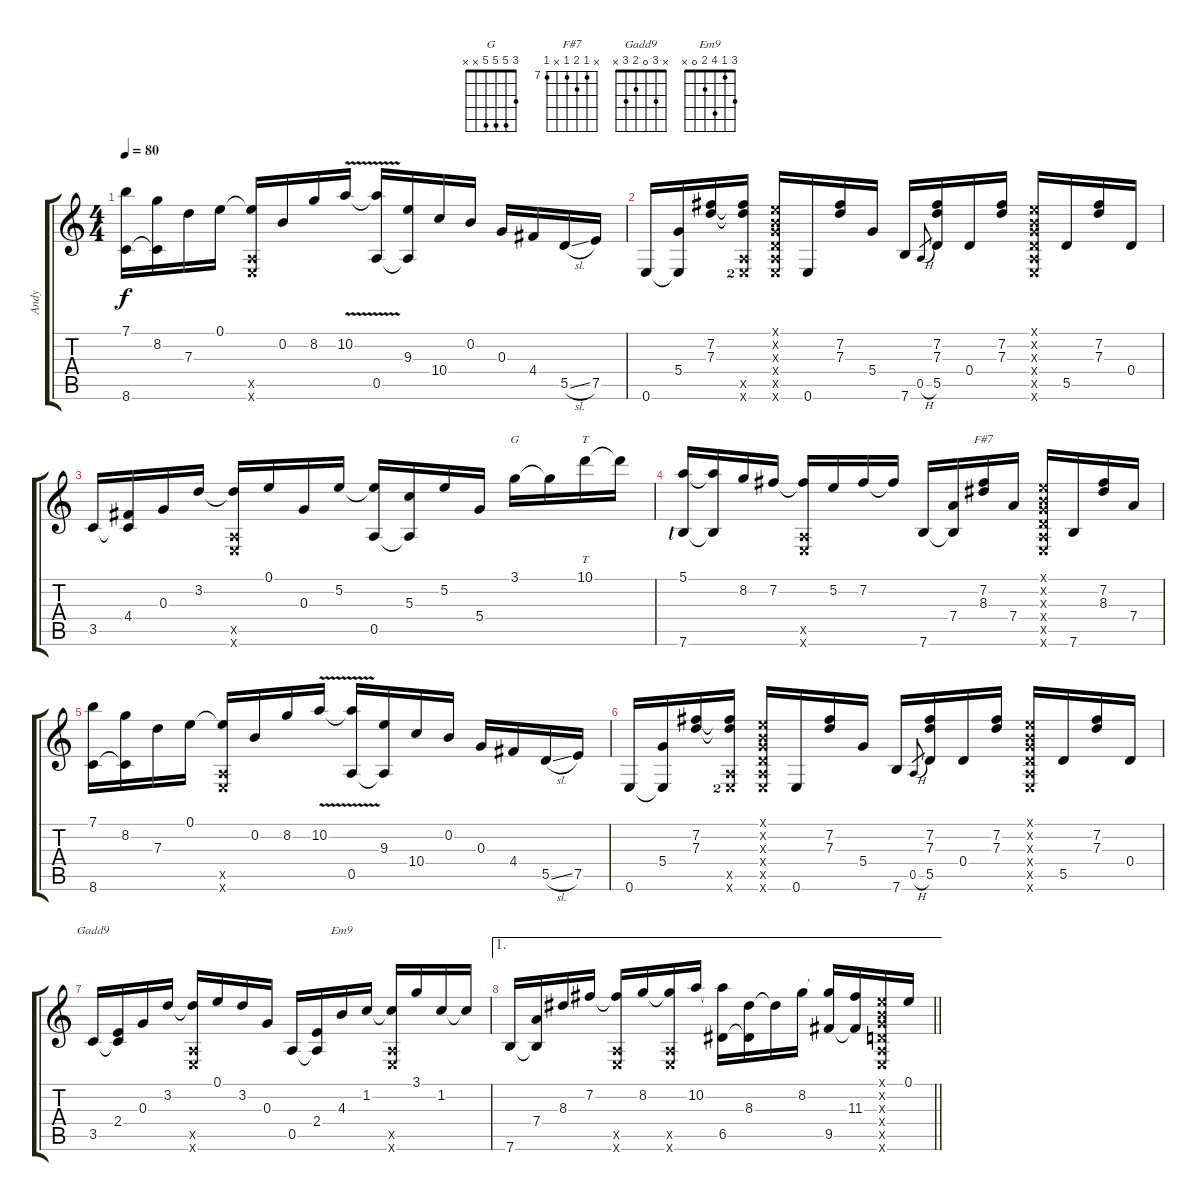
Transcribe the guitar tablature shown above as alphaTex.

\track ("Andy" "Andy") {instrument acousticguitarsteel}
\staff {score tabs}
\tuning (E4 B3 G3 D3 A2 E2) {hide}
\chord ("G" 3 5 5 5 x x)
\chord ("F#7" x 7 8 7 x 7) {firstfret 7}
\chord ("Gadd9" x 3 0 2 3 x)
\chord ("Em9" 3 1 4 2 0 x)
\ts (4 4)
\tempo 80
\clef g2
\ks c
(7.1 8.6).16{dy f} (8.2 8.6{t}).16 7.3.16 0.1.16 (0.1{t} 0.5{x} 0.6{x}).16 0.2.16 8.2.16 10.2{v}.16 (10.2{t} 0.5).16 (9.3 0.5{t}).16 10.4.16 0.2.16 0.3.16 4.4.16 5.5{sl}.16 7.5.16 |
0.6.16 (5.4 0.6{t}).16 (7.2 7.3).16 (7.2{t} 7.3{t} 0.5{x} 0.6{x lf 3}).16 (0.1{x} 0.2{x} 0.3{x} 0.4{x} 0.5{x} 0.6{x}).16 0.6.16 (7.2 7.3).16 5.4.16 7.6.16 0.5{h}.8{gr} (7.2 7.3 5.5).16 0.4.16 (7.2 7.3).16 (0.1{x} 0.2{x} 0.3{x} 0.4{x} 0.5{x} 0.6{x}).16 5.5.16 (7.2 7.3).16 0.4.16 |
3.5.16 (4.4 3.5{t}).16 0.3.16 3.2.16 (3.2{t} 0.5{x} 0.6{x}).16 0.1.16 0.3.16 5.2.16 (5.2{t} 0.5).16 (5.3 0.5{t}).16 5.2.16 5.4.16 3.1.16{ch "G"} 3.1{t}.16 10.1.16{tt} 10.1{t}.16 |
(5.1 7.6{lf 1}).16 (5.1{t} 7.6{t}).16 8.2.16 7.2.16 (7.2{t} 0.5{x} 0.6{x}).16 5.2.16 7.2.16 7.2{t}.16 7.6.16 (7.4 7.6{t}).16 (7.2 8.3).16{ch "F#7"} 7.4.16 (0.1{x} 0.2{x} 0.3{x} 0.4{x} 0.5{x} 0.6{x}).16 7.6.16 (7.2 8.3).16 7.4.16 |
(7.1 8.6).16 (8.2 8.6{t}).16 7.3.16 0.1.16 (0.1{t} 0.5{x} 0.6{x}).16 0.2.16 8.2.16 10.2{v}.16 (10.2{t} 0.5).16 (9.3 0.5{t}).16 10.4.16 0.2.16 0.3.16 4.4.16 5.5{sl}.16 7.5.16 |
0.6.16 (5.4 0.6{t}).16 (7.2 7.3).16 (7.2{t} 7.3{t} 0.5{x} 0.6{x lf 3}).16 (0.1{x} 0.2{x} 0.3{x} 0.4{x} 0.5{x} 0.6{x}).16 0.6.16 (7.2 7.3).16 5.4.16 7.6.16 0.5{h}.8{gr} (7.2 7.3 5.5).16 0.4.16 (7.2 7.3).16 (0.1{x} 0.2{x} 0.3{x} 0.4{x} 0.5{x} 0.6{x}).16 5.5.16 (7.2 7.3).16 0.4.16 |
3.5.16{ch "Gadd9"} (2.4 3.5{t}).16 0.3.16 3.2.16 (3.2{t} 0.5{x} 0.6{x}).16 0.1.16 3.2.16 0.3.16 0.5.16 (2.4 0.5{t}).16 4.3.16{ch "Em9"} 1.2.16 (1.2{t} 0.5{x} 0.6{x}).16 3.1.16 1.2.16 1.2{t}.16 |
\ae 1
\barLineRight lightlight
7.6.16 (7.4 7.6{t}).16 8.3.16 7.2.16 (7.2{t} 0.5{x} 0.6{x}).16 8.2.16 (8.2{t} 0.5{x} 0.6{x}).16 10.2.16 (10.2{t} 6.5).16 (8.3 6.5{t}).16 8.3{t}.16 8.2.16 (8.2{t} 9.5).16 (11.3 9.5{t}).16 (0.1{x} 0.2{x} 0.3{x} 0.4{x} 0.5{x} 0.6{x}).16 0.1.16
